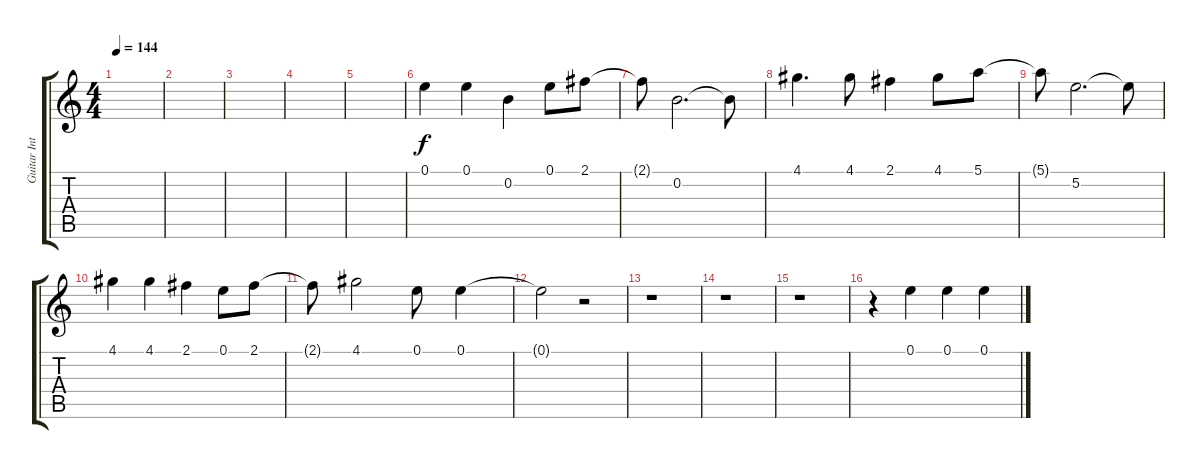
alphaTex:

\track ("Guitar Intro" "Guitar Int") {instrument distortionguitar}
\staff {score tabs}
\tuning (E4 B3 G3 D3 A2 E2) {hide}
\ts (4 4)
\tempo 144
\clef g2
\ks c
|
|
|
|
|
0.1.4 0.1.4 0.2.4 0.1.8 2.1.8 |
2.1{t}.8 0.2.2{d} 0.2{t}.8 |
4.1.4{d} 4.1.8 2.1.4 4.1.8 5.1.8 |
5.1{t}.8 5.2.2{d} 5.2{t}.8 |
4.1.4 4.1.4 2.1.4 0.1.8 2.1.8 |
2.1{t}.8 4.1.2 0.1.8 0.1.4 |
0.1{t}.2 r.2 |
r.1 |
r.1 |
r.1 |
r.4 0.1.4 0.1.4 0.1.4
